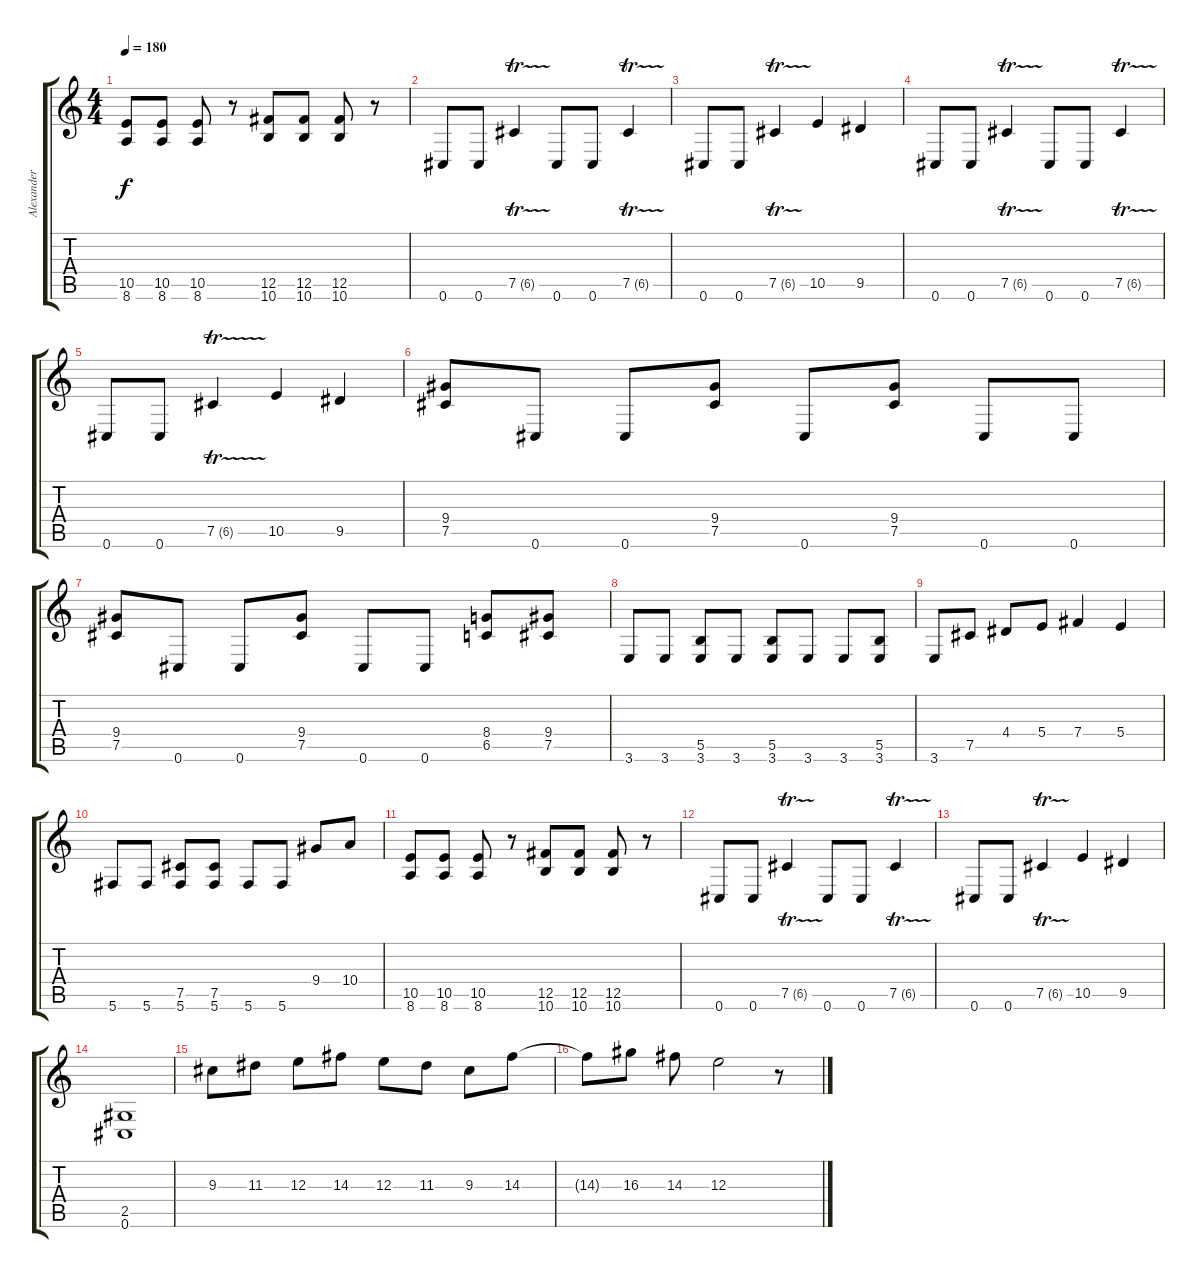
\track ("Alexander " "Alexander ") {instrument distortionguitar}
\staff {score tabs}
\tuning (Db4 Ab3 E3 B2 Gb2 Db2) {hide}
\ts (4 4)
\tempo 180
\clef g2
\ks c
(10.5 8.6).8{dy f} (10.5 8.6).8 (10.5 8.6).8 r.8 (12.5 10.6).8 (12.5 10.6).8 (12.5 10.6).8 r.8 |
0.6.8 0.6.8 7.5{tr (6 16)}.4 0.6.8 0.6.8 7.5{tr (6 16)}.4 |
0.6.8 0.6.8 7.5{tr (6 16)}.4 10.5.4 9.5.4 |
0.6.8 0.6.8 7.5{tr (6 16)}.4 0.6.8 0.6.8 7.5{tr (6 16)}.4 |
0.6.8 0.6.8 7.5{tr (6 16)}.4 10.5.4 9.5.4 |
(9.4 7.5).8 0.6.8 0.6.8 (9.4 7.5).8 0.6.8 (9.4 7.5).8 0.6.8 0.6.8 |
(9.4 7.5).8 0.6.8 0.6.8 (9.4 7.5).8 0.6.8 0.6.8 (8.4 6.5).8 (9.4 7.5).8 |
3.6.8 3.6.8 (5.5 3.6).8 3.6.8 (5.5 3.6).8 3.6.8 3.6.8 (5.5 3.6).8 |
3.6.8 7.5.8 4.4.8 5.4.8 7.4.4 5.4.4 |
5.6.8 5.6.8 (7.5 5.6).8 (7.5 5.6).8 5.6.8 5.6.8 9.4.8 10.4.8 |
(10.5 8.6).8 (10.5 8.6).8 (10.5 8.6).8 r.8 (12.5 10.6).8 (12.5 10.6).8 (12.5 10.6).8 r.8 |
0.6.8 0.6.8 7.5{tr (6 16)}.4 0.6.8 0.6.8 7.5{tr (6 16)}.4 |
0.6.8 0.6.8 7.5{tr (6 16)}.4 10.5.4 9.5.4 |
(2.5 0.6).1 |
9.3.8 11.3.8 12.3.8 14.3.8 12.3.8 11.3.8 9.3.8 14.3.8 |
14.3{t}.8 16.3.8 14.3.8 12.3.2 r.8
